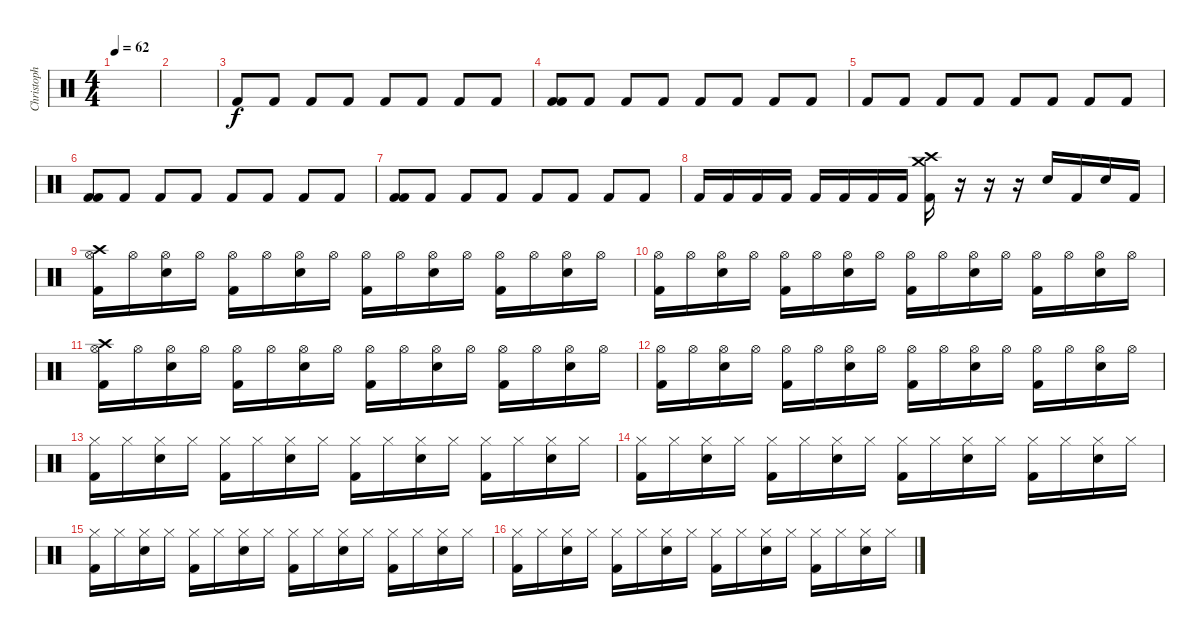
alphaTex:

\track ("Christoph \"Doom\" Schneider" "Christoph ") {instrument percussion}
\staff {score}
\articulation defaults
\ts (4 4)
\tempo 62
\clef neutral
\ks c
|
|
"Kick (hit) 2".8 "Kick (hit) 2".8 "Kick (hit) 2".8 "Kick (hit) 2".8 "Kick (hit) 2".8 "Kick (hit) 2".8 "Kick (hit) 2".8 "Kick (hit) 2".8 |
("Kick (hit) 2" "Kick (hit) 2").8 "Kick (hit) 2".8 "Kick (hit) 2".8 "Kick (hit) 2".8 "Kick (hit) 2".8 "Kick (hit) 2".8 "Kick (hit) 2".8 "Kick (hit) 2".8 |
"Kick (hit) 2".8 "Kick (hit) 2".8 "Kick (hit) 2".8 "Kick (hit) 2".8 "Kick (hit) 2".8 "Kick (hit) 2".8 "Kick (hit) 2".8 "Kick (hit) 2".8 |
("Kick (hit) 2" "Kick (hit) 2").8 "Kick (hit) 2".8 "Kick (hit) 2".8 "Kick (hit) 2".8 "Kick (hit) 2".8 "Kick (hit) 2".8 "Kick (hit) 2".8 "Kick (hit) 2".8 |
("Kick (hit) 2" "Kick (hit) 2").8 "Kick (hit) 2".8 "Kick (hit) 2".8 "Kick (hit) 2".8 "Kick (hit) 2".8 "Kick (hit) 2".8 "Kick (hit) 2".8 "Kick (hit) 2".8 |
"Kick (hit) 2".16 "Kick (hit) 2".16 "Kick (hit) 2".16 "Kick (hit) 2".16 "Kick (hit) 2".16 "Kick (hit) 2".16 "Kick (hit) 2".16 "Kick (hit) 2".16 ("Crash high (hit)" "Crash medium (hit)" "Kick (hit) 2").16 r.16 r.16 r.16 "Snare (hit) 2".16 "Kick (hit) 2".16 "Snare (hit) 2".16 "Kick (hit) 2".16 |
("Crash high (hit)" "Kick (hit) 2" "Hi-Hat (open)").16 "Hi-Hat (open)".16 ("Snare (hit) 2" "Hi-Hat (open)").16 "Hi-Hat (open)".16 ("Kick (hit) 2" "Hi-Hat (open)").16 "Hi-Hat (open)".16 ("Snare (hit) 2" "Hi-Hat (open)").16 "Hi-Hat (open)".16 ("Kick (hit) 2" "Hi-Hat (open)").16 "Hi-Hat (open)".16 ("Snare (hit) 2" "Hi-Hat (open)").16 "Hi-Hat (open)".16 ("Kick (hit) 2" "Hi-Hat (open)").16 "Hi-Hat (open)".16 ("Snare (hit) 2" "Hi-Hat (open)").16 "Hi-Hat (open)".16 |
("Kick (hit) 2" "Hi-Hat (open)").16 "Hi-Hat (open)".16 ("Snare (hit) 2" "Hi-Hat (open)").16 "Hi-Hat (open)".16 ("Kick (hit) 2" "Hi-Hat (open)").16 "Hi-Hat (open)".16 ("Snare (hit) 2" "Hi-Hat (open)").16 "Hi-Hat (open)".16 ("Kick (hit) 2" "Hi-Hat (open)").16 "Hi-Hat (open)".16 ("Snare (hit) 2" "Hi-Hat (open)").16 "Hi-Hat (open)".16 ("Kick (hit) 2" "Hi-Hat (open)").16 "Hi-Hat (open)".16 ("Snare (hit) 2" "Hi-Hat (open)").16 "Hi-Hat (open)".16 |
("Crash high (hit)" "Kick (hit) 2" "Hi-Hat (open)").16 "Hi-Hat (open)".16 ("Snare (hit) 2" "Hi-Hat (open)").16 "Hi-Hat (open)".16 ("Kick (hit) 2" "Hi-Hat (open)").16 "Hi-Hat (open)".16 ("Snare (hit) 2" "Hi-Hat (open)").16 "Hi-Hat (open)".16 ("Kick (hit) 2" "Hi-Hat (open)").16 "Hi-Hat (open)".16 ("Snare (hit) 2" "Hi-Hat (open)").16 "Hi-Hat (open)".16 ("Kick (hit) 2" "Hi-Hat (open)").16 "Hi-Hat (open)".16 ("Snare (hit) 2" "Hi-Hat (open)").16 "Hi-Hat (open)".16 |
("Kick (hit) 2" "Hi-Hat (open)").16 "Hi-Hat (open)".16 ("Snare (hit) 2" "Hi-Hat (open)").16 "Hi-Hat (open)".16 ("Kick (hit) 2" "Hi-Hat (open)").16 "Hi-Hat (open)".16 ("Snare (hit) 2" "Hi-Hat (open)").16 "Hi-Hat (open)".16 ("Kick (hit) 2" "Hi-Hat (open)").16 "Hi-Hat (open)".16 ("Snare (hit) 2" "Hi-Hat (open)").16 "Hi-Hat (open)".16 ("Kick (hit) 2" "Hi-Hat (open)").16 "Hi-Hat (open)".16 ("Snare (hit) 2" "Hi-Hat (open)").16 "Hi-Hat (open)".16 |
("Kick (hit) 2" "Hi-Hat (closed)").16 "Hi-Hat (closed)".16 ("Snare (hit) 2" "Hi-Hat (closed)").16 "Hi-Hat (closed)".16 ("Kick (hit) 2" "Hi-Hat (closed)").16 "Hi-Hat (closed)".16 ("Snare (hit) 2" "Hi-Hat (closed)").16 "Hi-Hat (closed)".16 ("Kick (hit) 2" "Hi-Hat (closed)").16 "Hi-Hat (closed)".16 ("Snare (hit) 2" "Hi-Hat (closed)").16 "Hi-Hat (closed)".16 ("Kick (hit) 2" "Hi-Hat (closed)").16 "Hi-Hat (closed)".16 ("Snare (hit) 2" "Hi-Hat (closed)").16 "Hi-Hat (closed)".16 |
("Kick (hit) 2" "Hi-Hat (closed)").16 "Hi-Hat (closed)".16 ("Snare (hit) 2" "Hi-Hat (closed)").16 "Hi-Hat (closed)".16 ("Kick (hit) 2" "Hi-Hat (closed)").16 "Hi-Hat (closed)".16 ("Snare (hit) 2" "Hi-Hat (closed)").16 "Hi-Hat (closed)".16 ("Kick (hit) 2" "Hi-Hat (closed)").16 "Hi-Hat (closed)".16 ("Snare (hit) 2" "Hi-Hat (closed)").16 "Hi-Hat (closed)".16 ("Kick (hit) 2" "Hi-Hat (closed)").16 "Hi-Hat (closed)".16 ("Snare (hit) 2" "Hi-Hat (closed)").16 "Hi-Hat (closed)".16 |
("Kick (hit) 2" "Hi-Hat (closed)").16 "Hi-Hat (closed)".16 ("Snare (hit) 2" "Hi-Hat (closed)").16 "Hi-Hat (closed)".16 ("Kick (hit) 2" "Hi-Hat (closed)").16 "Hi-Hat (closed)".16 ("Snare (hit) 2" "Hi-Hat (closed)").16 "Hi-Hat (closed)".16 ("Kick (hit) 2" "Hi-Hat (closed)").16 "Hi-Hat (closed)".16 ("Snare (hit) 2" "Hi-Hat (closed)").16 "Hi-Hat (closed)".16 ("Kick (hit) 2" "Hi-Hat (closed)").16 "Hi-Hat (closed)".16 ("Snare (hit) 2" "Hi-Hat (closed)").16 "Hi-Hat (closed)".16 |
("Kick (hit) 2" "Hi-Hat (closed)").16 "Hi-Hat (closed)".16 ("Snare (hit) 2" "Hi-Hat (closed)").16 "Hi-Hat (closed)".16 ("Kick (hit) 2" "Hi-Hat (closed)").16 "Hi-Hat (closed)".16 ("Snare (hit) 2" "Hi-Hat (closed)").16 "Hi-Hat (closed)".16 ("Kick (hit) 2" "Hi-Hat (closed)").16 "Hi-Hat (closed)".16 ("Snare (hit) 2" "Hi-Hat (closed)").16 "Hi-Hat (closed)".16 ("Kick (hit) 2" "Hi-Hat (closed)").16 "Hi-Hat (closed)".16 ("Snare (hit) 2" "Hi-Hat (closed)").16 "Hi-Hat (closed)".16
